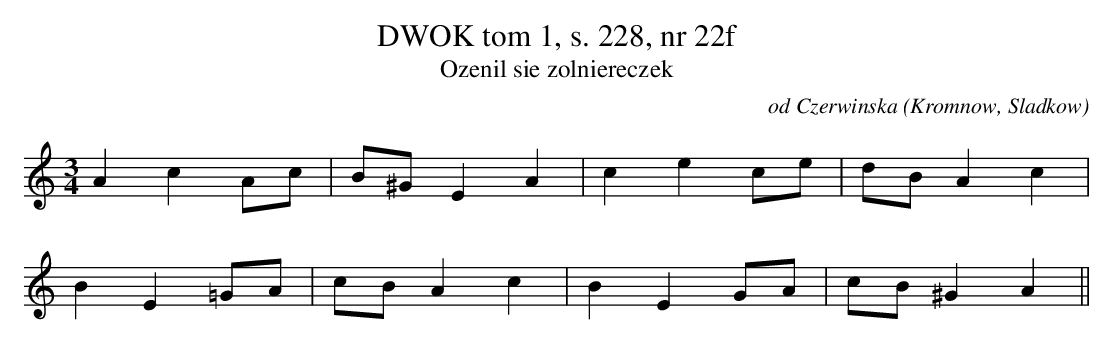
X:1
T:DWOK tom 1, s. 228, nr 22f
T:Ozenil sie zolniereczek
O:od Czerwinska (Kromnow, Sladkow)
M:3/4
L:1/8
K:C
A2c2Ac | B^GE2A2 |c2e2ce | dBA2c2 |
B2E2=GA | cBA2c2 |B2E2GA | cB^G2A2||
